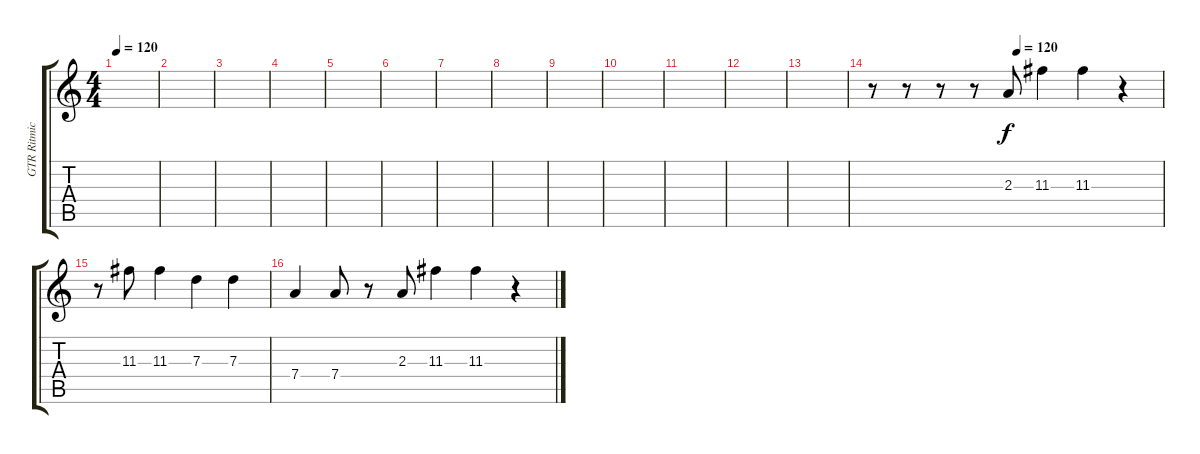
\track ("GTR Ritmica" "GTR Ritmic") {instrument distortionguitar}
\staff {score tabs}
\tuning (E4 B3 G3 D3 A2 E2) {hide}
\ts (4 4)
\tempo 120
\clef g2
\ks c
|
|
|
|
|
|
|
|
|
|
|
|
|
\tempo (120 0.5)
r.8 r.8 r.8 r.8 2.3.8 11.3.4 11.3.4 r.4 |
r.8 11.3.8 11.3.4 7.3.4 7.3.4 |
7.4.4 7.4.8 r.8 2.3.8 11.3.4 11.3.4 r.4
